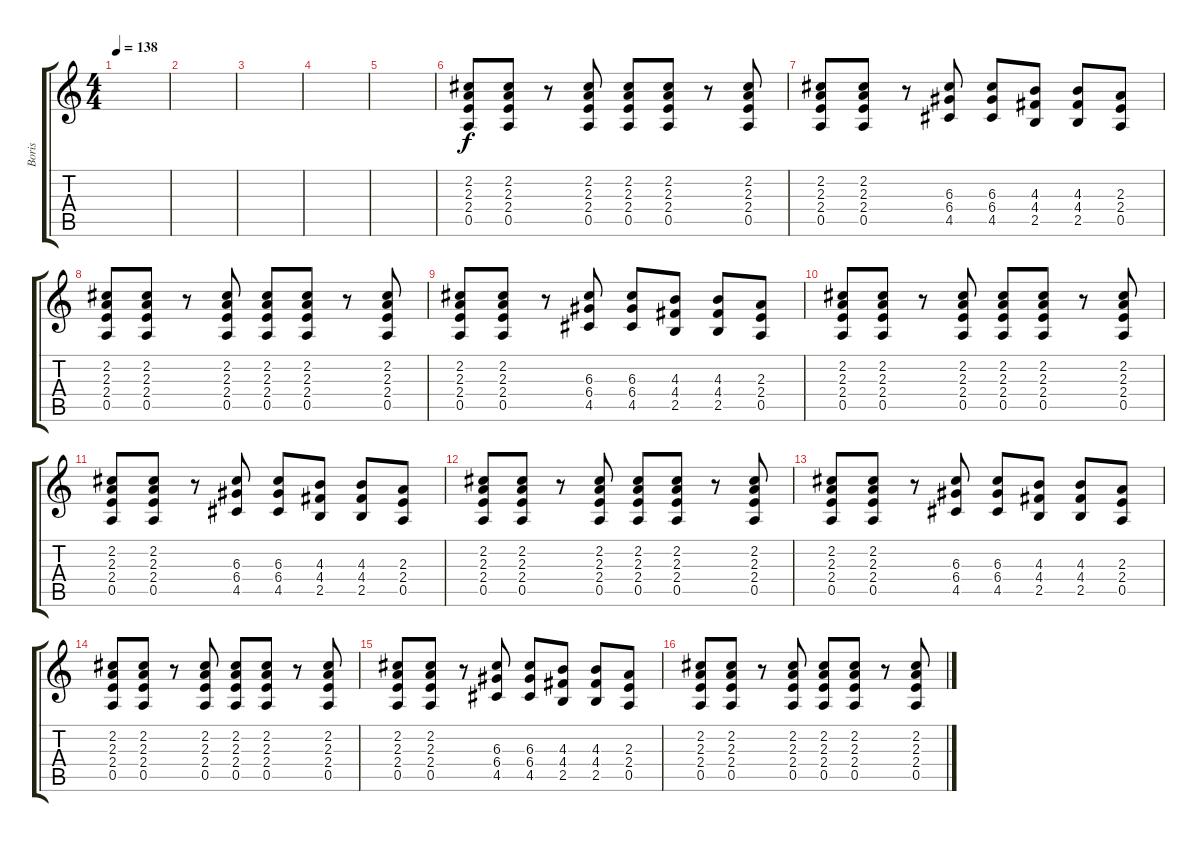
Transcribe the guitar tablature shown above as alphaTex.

\track ("Boris" "Boris") {instrument distortionguitar}
\staff {score tabs}
\tuning (E4 B3 G3 D3 A2 E2) {hide}
\ts (4 4)
\tempo 138
\clef g2
\ks c
|
|
|
|
|
(2.2 2.3 2.4 0.5).8 (2.2 2.3 2.4 0.5).8 r.8 (2.2 2.3 2.4 0.5).8 (2.2 2.3 2.4 0.5).8 (2.2 2.3 2.4 0.5).8 r.8 (2.2 2.3 2.4 0.5).8 |
(2.2 2.3 2.4 0.5).8 (2.2 2.3 2.4 0.5).8 r.8 (6.3 6.4 4.5).8 (6.3 6.4 4.5).8 (4.3 4.4 2.5).8 (4.3 4.4 2.5).8 (2.3 2.4 0.5).8 |
(2.2 2.3 2.4 0.5).8 (2.2 2.3 2.4 0.5).8 r.8 (2.2 2.3 2.4 0.5).8 (2.2 2.3 2.4 0.5).8 (2.2 2.3 2.4 0.5).8 r.8 (2.2 2.3 2.4 0.5).8 |
(2.2 2.3 2.4 0.5).8 (2.2 2.3 2.4 0.5).8 r.8 (6.3 6.4 4.5).8 (6.3 6.4 4.5).8 (4.3 4.4 2.5).8 (4.3 4.4 2.5).8 (2.3 2.4 0.5).8 |
(2.2 2.3 2.4 0.5).8 (2.2 2.3 2.4 0.5).8 r.8 (2.2 2.3 2.4 0.5).8 (2.2 2.3 2.4 0.5).8 (2.2 2.3 2.4 0.5).8 r.8 (2.2 2.3 2.4 0.5).8 |
(2.2 2.3 2.4 0.5).8 (2.2 2.3 2.4 0.5).8 r.8 (6.3 6.4 4.5).8 (6.3 6.4 4.5).8 (4.3 4.4 2.5).8 (4.3 4.4 2.5).8 (2.3 2.4 0.5).8 |
(2.2 2.3 2.4 0.5).8 (2.2 2.3 2.4 0.5).8 r.8 (2.2 2.3 2.4 0.5).8 (2.2 2.3 2.4 0.5).8 (2.2 2.3 2.4 0.5).8 r.8 (2.2 2.3 2.4 0.5).8 |
(2.2 2.3 2.4 0.5).8 (2.2 2.3 2.4 0.5).8 r.8 (6.3 6.4 4.5).8 (6.3 6.4 4.5).8 (4.3 4.4 2.5).8 (4.3 4.4 2.5).8 (2.3 2.4 0.5).8 |
(2.2 2.3 2.4 0.5).8 (2.2 2.3 2.4 0.5).8 r.8 (2.2 2.3 2.4 0.5).8 (2.2 2.3 2.4 0.5).8 (2.2 2.3 2.4 0.5).8 r.8 (2.2 2.3 2.4 0.5).8 |
(2.2 2.3 2.4 0.5).8 (2.2 2.3 2.4 0.5).8 r.8 (6.3 6.4 4.5).8 (6.3 6.4 4.5).8 (4.3 4.4 2.5).8 (4.3 4.4 2.5).8 (2.3 2.4 0.5).8 |
(2.2 2.3 2.4 0.5).8 (2.2 2.3 2.4 0.5).8 r.8 (2.2 2.3 2.4 0.5).8 (2.2 2.3 2.4 0.5).8 (2.2 2.3 2.4 0.5).8 r.8 (2.2 2.3 2.4 0.5).8
